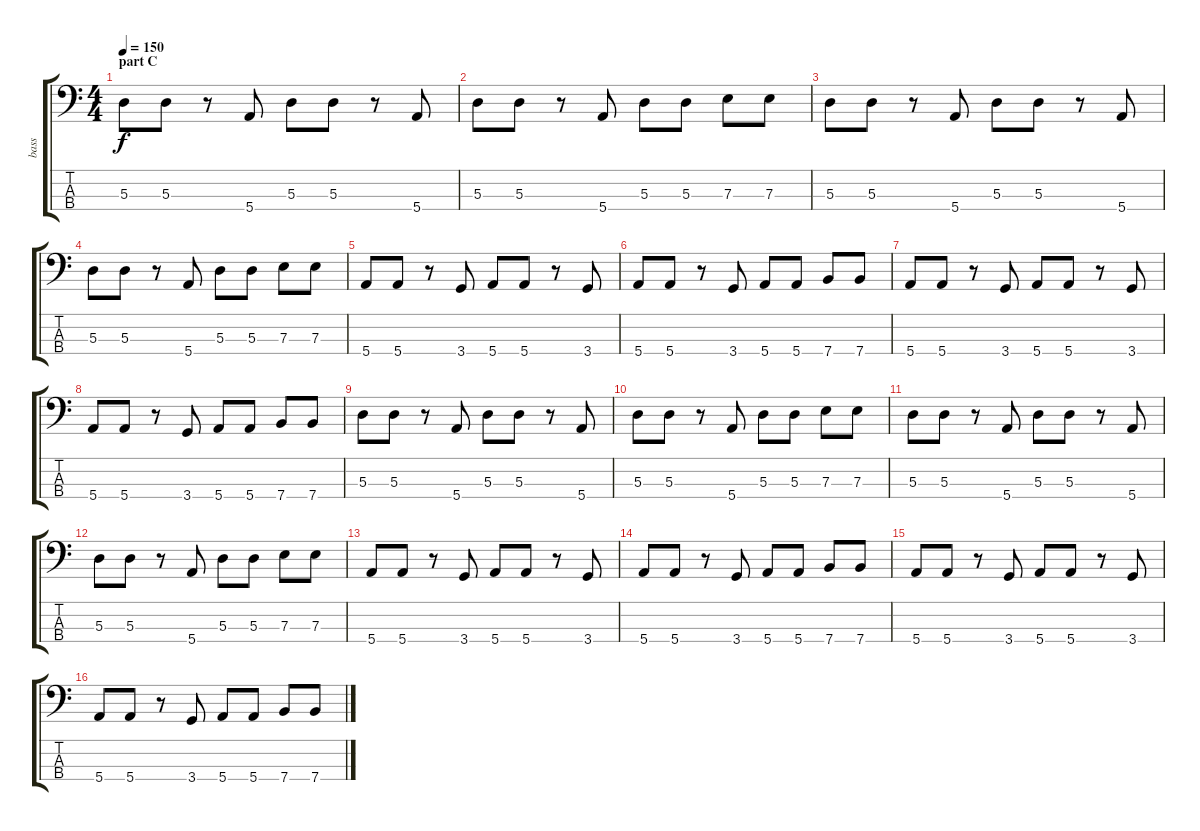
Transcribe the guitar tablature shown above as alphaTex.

\track ("bass" "bass") {instrument electricbassfinger}
\staff {score tabs}
\tuning (G2 D2 A1 E1) {hide}
\ts (4 4)
\section ("" "part C")
\tempo 150
\clef f4
\ks c
5.3.8{dy f} 5.3.8 r.8 5.4.8 5.3.8 5.3.8 r.8 5.4.8 |
5.3.8 5.3.8 r.8 5.4.8 5.3.8 5.3.8 7.3.8 7.3.8 |
5.3.8 5.3.8 r.8 5.4.8 5.3.8 5.3.8 r.8 5.4.8 |
5.3.8 5.3.8 r.8 5.4.8 5.3.8 5.3.8 7.3.8 7.3.8 |
5.4.8 5.4.8 r.8 3.4.8 5.4.8 5.4.8 r.8 3.4.8 |
5.4.8 5.4.8 r.8 3.4.8 5.4.8 5.4.8 7.4.8 7.4.8 |
5.4.8 5.4.8 r.8 3.4.8 5.4.8 5.4.8 r.8 3.4.8 |
5.4.8 5.4.8 r.8 3.4.8 5.4.8 5.4.8 7.4.8 7.4.8 |
5.3.8 5.3.8 r.8 5.4.8 5.3.8 5.3.8 r.8 5.4.8 |
5.3.8 5.3.8 r.8 5.4.8 5.3.8 5.3.8 7.3.8 7.3.8 |
5.3.8 5.3.8 r.8 5.4.8 5.3.8 5.3.8 r.8 5.4.8 |
5.3.8 5.3.8 r.8 5.4.8 5.3.8 5.3.8 7.3.8 7.3.8 |
5.4.8 5.4.8 r.8 3.4.8 5.4.8 5.4.8 r.8 3.4.8 |
5.4.8 5.4.8 r.8 3.4.8 5.4.8 5.4.8 7.4.8 7.4.8 |
5.4.8 5.4.8 r.8 3.4.8 5.4.8 5.4.8 r.8 3.4.8 |
5.4.8 5.4.8 r.8 3.4.8 5.4.8 5.4.8 7.4.8 7.4.8
